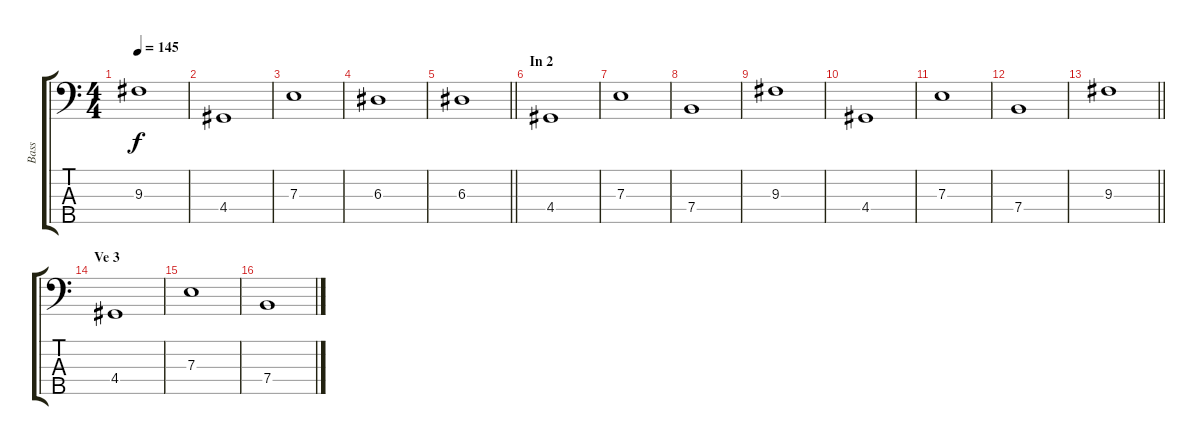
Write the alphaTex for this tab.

\track ("Bass" "Bass") {instrument electricbassfinger}
\staff {score tabs}
\tuning (G2 D2 A1 E1 B0) {hide}
\ts (4 4)
\tempo 145
\clef f4
\ks c
9.3.1{dy f} |
4.4.1 |
7.3.1 |
6.3.1 |
\barLineRight lightlight
6.3.1 |
\section ("" "In 2")
4.4.1 |
7.3.1 |
7.4.1 |
9.3.1 |
4.4.1 |
7.3.1 |
7.4.1 |
\barLineRight lightlight
9.3.1 |
\section ("" "Ve 3")
4.4.1 |
7.3.1 |
7.4.1
